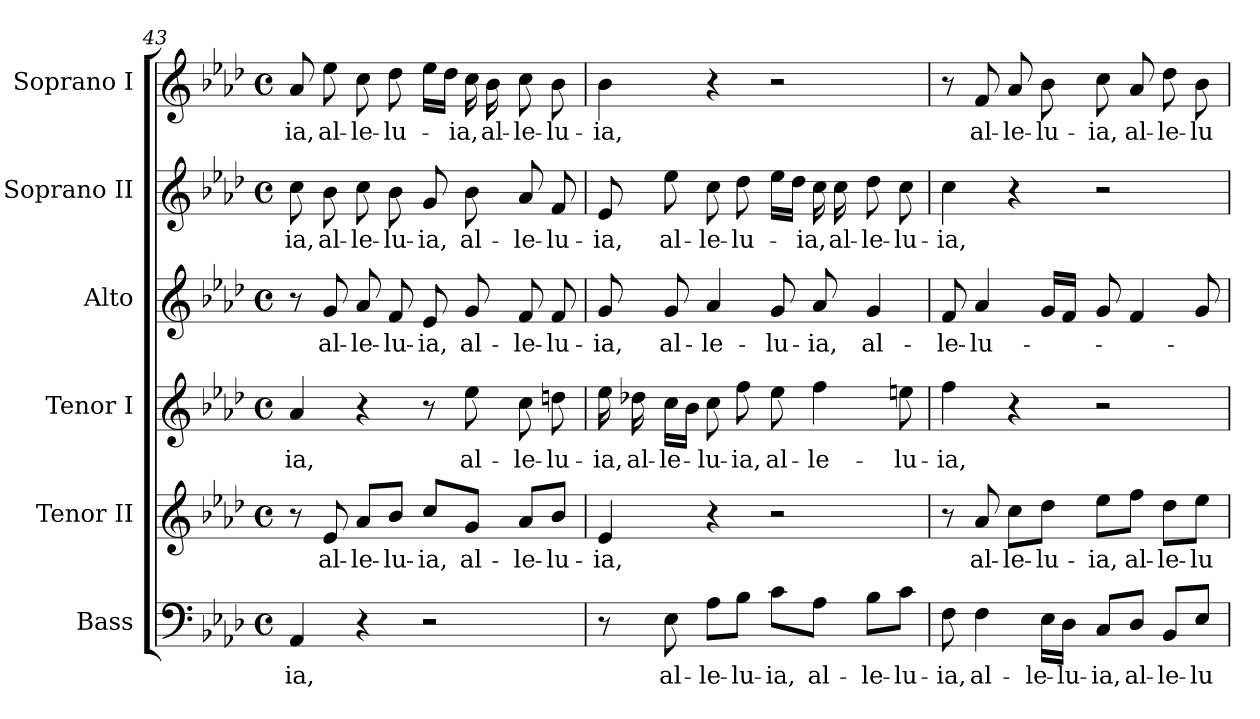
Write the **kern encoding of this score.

**kern	**text	**kern	**text	**kern	**text	**kern	**text	**kern	**text	**kern	**text
*part6	*part6	*part5	*part5	*part4	*part4	*part3	*part3	*part2	*part2	*part1	*part1
*staff6	*staff6	*staff5	*staff5	*staff4	*staff4	*staff3	*staff3	*staff2	*staff2	*staff1	*staff1
*I"Bass	*	*I"Tenor II	*	*I"Tenor I	*	*I"Alto	*	*I"Soprano II	*	*I"Soprano I	*
*I'B.	*	*I'T. II	*	*I'T. I	*	*I'A.	*	*I'S. II	*	*I'S. I	*
*clefF4	*	*clefG2	*	*clefG2	*	*clefG2	*	*clefG2	*	*clefG2	*
*	*	*ITrd7c12	*	*ITrd7c12	*	*	*	*	*	*	*
*k[b-e-a-d-]	*	*k[b-e-a-d-]	*	*k[b-e-a-d-]	*	*k[b-e-a-d-]	*	*k[b-e-a-d-]	*	*k[b-e-a-d-]	*
*A-:	*	*A-:	*	*A-:	*	*A-:	*	*A-:	*	*A-:	*
*M4/4	*	*M4/4	*	*M4/4	*	*M4/4	*	*M4/4	*	*M4/4	*
*met(c)	*	*met(c)	*	*met(c)	*	*met(c)	*	*met(c)	*	*met(c)	*
=43	=43	=43	=43	=43	=43	=43	=43	=43	=43	=43	=43
!	!LO:LY:b:color=#000000	!	!	!	!	!	!	!	!	!	!
!	!	!	!	!	!LO:LY:b:color=#000000	!	!	!	!	!	!
!	!	!	!	!	!	!	!	!	!LO:LY:b:color=#000000	!	!
!	!	!	!	!	!	!	!	!	!	!	!LO:LY:b:color=#000000
4AA-i/	-ia,	8r	.	4A-i/	-ia,	8r	.	8cci\	-ia,	8a-i/	-ia,
!	!	!	!LO:LY:b:color=#000000	!	!	!	!	!	!	!	!
!	!	!	!	!	!	!	!LO:LY:b:color=#000000	!	!	!	!
!	!	!	!	!	!	!	!	!	!LO:LY:b:color=#000000	!	!
!	!	!	!	!	!	!	!	!	!	!	!LO:LY:b:color=#000000
.	.	8E-i/	al-	.	.	8gi/	al-	8b-i\	al-	8ee-i\	al-
!	!	!	!LO:LY:b:color=#000000	!	!	!	!	!	!	!	!
!	!	!	!	!	!	!	!LO:LY:b:color=#000000	!	!	!	!
!	!	!	!	!	!	!	!	!	!LO:LY:b:color=#000000	!	!
!	!	!	!	!	!	!	!	!	!	!	!LO:LY:b:color=#000000
4r	.	8A-i/L	-le-	4r	.	8a-i/	-le-	8cci\	-le-	8cci\	-le-
!	!	!	!LO:LY:b:color=#000000	!	!	!	!	!	!	!	!
!	!	!	!	!	!	!	!LO:LY:b:color=#000000	!	!	!	!
!	!	!	!	!	!	!	!	!	!LO:LY:b:color=#000000	!	!
!	!	!	!	!	!	!	!	!	!	!	!LO:LY:b:color=#000000
.	.	8B-i/J	-lu-	.	.	8fi/	-lu-	8b-i\	-lu-	8dd-i\	-lu-
!	!	!	!LO:LY:b:color=#000000	!	!	!	!	!	!	!	!
!	!	!	!	!	!	!	!LO:LY:b:color=#000000	!	!	!	!
!	!	!	!	!	!	!	!	!	!LO:LY:b:color=#000000	!	!
2r	.	8ci/L	-ia,	8r	.	8e-i/	-ia,	8gi/	-ia,	16ee-i\LL	.
.	.	.	.	.	.	.	.	.	.	16dd-i\JJ	.
!	!	!	!LO:LY:b:color=#000000	!	!	!	!	!	!	!	!
!	!	!	!	!	!LO:LY:b:color=#000000	!	!	!	!	!	!
!	!	!	!	!	!	!	!LO:LY:b:color=#000000	!	!	!	!
!	!	!	!	!	!	!	!	!	!LO:LY:b:color=#000000	!	!
!	!	!	!	!	!	!	!	!	!	!	!LO:LY:b:color=#000000
.	.	8Gi/J	al-	8e-i\	al-	8gi/	al-	8b-i\	al-	16cci\	-ia,
!	!	!	!	!	!	!	!	!	!	!	!LO:LY:b:color=#000000
.	.	.	.	.	.	.	.	.	.	16b-i\	al-
!	!	!	!LO:LY:b:color=#000000	!	!	!	!	!	!	!	!
!	!	!	!	!	!LO:LY:b:color=#000000	!	!	!	!	!	!
!	!	!	!	!	!	!	!LO:LY:b:color=#000000	!	!	!	!
!	!	!	!	!	!	!	!	!	!LO:LY:b:color=#000000	!	!
!	!	!	!	!	!	!	!	!	!	!	!LO:LY:b:color=#000000
.	.	8A-i/L	-le-	8ci\	-le-	8fi/	-le-	8a-i/	-le-	8cci\	-le-
!	!	!	!LO:LY:b:color=#000000	!	!	!	!	!	!	!	!
!	!	!	!	!	!LO:LY:b:color=#000000	!	!	!	!	!	!
!	!	!	!	!	!	!	!LO:LY:b:color=#000000	!	!	!	!
!	!	!	!	!	!	!	!	!	!LO:LY:b:color=#000000	!	!
!	!	!	!	!	!	!	!	!	!	!	!LO:LY:b:color=#000000
.	.	8B-i/J	-lu-	8dni\	-lu-	8fi/	-lu-	8fi/	-lu-	8b-i\	-lu-
!!LO:LB:g=z
=44	=44	=44	=44	=44	=44	=44	=44	=44	=44	=44	=44
!	!	!	!LO:LY:b:color=#000000	!	!	!	!	!	!	!	!
!	!	!	!	!	!LO:LY:b:color=#000000	!	!	!	!	!	!
!	!	!	!	!	!	!	!LO:LY:b:color=#000000	!	!	!	!
!	!	!	!	!	!	!	!	!	!LO:LY:b:color=#000000	!	!
!	!	!	!	!	!	!	!	!	!	!	!LO:LY:b:color=#000000
8r	.	4E-i/	-ia,	16e-i\	-ia,	8gi/	-ia,	8e-i/	-ia,	4b-i\	-ia,
!	!	!	!	!	!LO:LY:b:color=#000000	!	!	!	!	!	!
.	.	.	.	16d-Xi\	al-	.	.	.	.	.	.
!	!LO:LY:b:color=#000000	!	!	!	!	!	!	!	!	!	!
!	!	!	!	!	!LO:LY:b:color=#000000	!	!	!	!	!	!
!	!	!	!	!	!	!	!LO:LY:b:color=#000000	!	!	!	!
!	!	!	!	!	!	!	!	!	!LO:LY:b:color=#000000	!	!
8E-i\	al-	.	.	16ci\LL	-le-	8gi/	al-	8ee-i\	al-	.	.
.	.	.	.	16B-i\JJ	.	.	.	.	.	.	.
!	!LO:LY:b:color=#000000	!	!	!	!	!	!	!	!	!	!
!	!	!	!	!	!LO:LY:b:color=#000000	!	!	!	!	!	!
!	!	!	!	!	!	!	!LO:LY:b:color=#000000	!	!	!	!
!	!	!	!	!	!	!	!	!	!LO:LY:b:color=#000000	!	!
8A-i\L	-le-	4r	.	8ci\	-lu-	4a-i/	-le-	8cci\	-le-	4r	.
!	!LO:LY:b:color=#000000	!	!	!	!	!	!	!	!	!	!
!	!	!	!	!	!LO:LY:b:color=#000000	!	!	!	!	!	!
!	!	!	!	!	!	!	!	!	!LO:LY:b:color=#000000	!	!
8B-i\J	-lu-	.	.	8fi\	-ia,	.	.	8dd-i\	-lu-	.	.
!	!LO:LY:b:color=#000000	!	!	!	!	!	!	!	!	!	!
!	!	!	!	!	!LO:LY:b:color=#000000	!	!	!	!	!	!
!	!	!	!	!	!	!	!LO:LY:b:color=#000000	!	!	!	!
8ci\L	-ia,	2r	.	8e-i\	al-	8gi/	-lu-	16ee-i\LL	.	2r	.
.	.	.	.	.	.	.	.	16dd-i\JJ	.	.	.
!	!LO:LY:b:color=#000000	!	!	!	!	!	!	!	!	!	!
!	!	!	!	!	!LO:LY:b:color=#000000	!	!	!	!	!	!
!	!	!	!	!	!	!	!LO:LY:b:color=#000000	!	!	!	!
!	!	!	!	!	!	!	!	!	!LO:LY:b:color=#000000	!	!
8A-i\J	al-	.	.	4fi\	-le-	8a-i/	-ia,	16cci\	-ia,	.	.
!	!	!	!	!	!	!	!	!	!LO:LY:b:color=#000000	!	!
.	.	.	.	.	.	.	.	16cci\	al-	.	.
!	!LO:LY:b:color=#000000	!	!	!	!	!	!	!	!	!	!
!	!	!	!	!	!	!	!LO:LY:b:color=#000000	!	!	!	!
!	!	!	!	!	!	!	!	!	!LO:LY:b:color=#000000	!	!
8B-i\L	-le-	.	.	.	.	4gi/	al-	8dd-i\	-le-	.	.
!	!LO:LY:b:color=#000000	!	!	!	!	!	!	!	!	!	!
!	!	!	!	!	!LO:LY:b:color=#000000	!	!	!	!	!	!
!	!	!	!	!	!	!	!	!	!LO:LY:b:color=#000000	!	!
8ci\J	-lu-	.	.	8eni\	-lu-	.	.	8cci\	-lu-	.	.
=45	=45	=45	=45	=45	=45	=45	=45	=45	=45	=45	=45
!	!LO:LY:b:color=#000000	!	!	!	!	!	!	!	!	!	!
!	!	!	!	!	!LO:LY:b:color=#000000	!	!	!	!	!	!
!	!	!	!	!	!	!	!LO:LY:b:color=#000000	!	!	!	!
!	!	!	!	!	!	!	!	!	!LO:LY:b:color=#000000	!	!
8Fi\	-ia,	8r	.	4fi\	-ia,	8fi/	-le-	4cci\	-ia,	8r	.
!	!LO:LY:b:color=#000000	!	!	!	!	!	!	!	!	!	!
!	!	!	!LO:LY:b:color=#000000	!	!	!	!	!	!	!	!
!	!	!	!	!	!	!	!LO:LY:b:color=#000000	!	!	!	!
!	!	!	!	!	!	!	!	!	!	!	!LO:LY:b:color=#000000
4Fi\	al-	8A-i/	al-	.	.	4a-i/	-lu-	.	.	8fi/	al-
!	!	!	!LO:LY:b:color=#000000	!	!	!	!	!	!	!	!
!	!	!	!	!	!	!	!	!	!	!	!LO:LY:b:color=#000000
.	.	8ci\L	-le-	4r	.	.	.	4r	.	8a-i/	-le-
!	!LO:LY:b:color=#000000	!	!	!	!	!	!	!	!	!	!
!	!	!	!LO:LY:b:color=#000000	!	!	!	!	!	!	!	!
!	!	!	!	!	!	!	!	!	!	!	!LO:LY:b:color=#000000
16E-i\LL	-le-	8d-i\J	-lu-	.	.	16gi/LL	.	.	.	8b-i\	-lu-
!	!LO:LY:b:color=#000000	!	!	!	!	!	!	!	!	!	!
16D-i\JJ	-lu-	.	.	.	.	16fi/JJ	.	.	.	.	.
!	!LO:LY:b:color=#000000	!	!	!	!	!	!	!	!	!	!
!	!	!	!LO:LY:b:color=#000000	!	!	!	!	!	!	!	!
!	!	!	!	!	!	!	!	!	!	!	!LO:LY:b:color=#000000
8Ci/L	-ia,	8e-i\L	-ia,	2r	.	8gi/	.	2r	.	8cci\	-ia,
!	!LO:LY:b:color=#000000	!	!	!	!	!	!	!	!	!	!
!	!	!	!LO:LY:b:color=#000000	!	!	!	!	!	!	!	!
!	!	!	!	!	!	!	!	!	!	!	!LO:LY:b:color=#000000
8D-i/J	al-	8fi\J	al-	.	.	4fi/	.	.	.	8a-i/	al-
!	!LO:LY:b:color=#000000	!	!	!	!	!	!	!	!	!	!
!	!	!	!LO:LY:b:color=#000000	!	!	!	!	!	!	!	!
!	!	!	!	!	!	!	!	!	!	!	!LO:LY:b:color=#000000
8BB-i/L	-le-	8d-i\L	-le-	.	.	.	.	.	.	8dd-i\	-le-
!	!LO:LY:b:color=#000000	!	!	!	!	!	!	!	!	!	!
!	!	!	!LO:LY:b:color=#000000	!	!	!	!	!	!	!	!
!	!	!	!	!	!	!	!	!	!	!	!LO:LY:b:color=#000000
8E-i/J	-lu-	8e-i\J	-lu-	.	.	8gi/	.	.	.	8b-i\	-lu-
=	=	=	=	=	=	=	=	=	=	=	=
*-	*-	*-	*-	*-	*-	*-	*-	*-	*-	*-	*-
